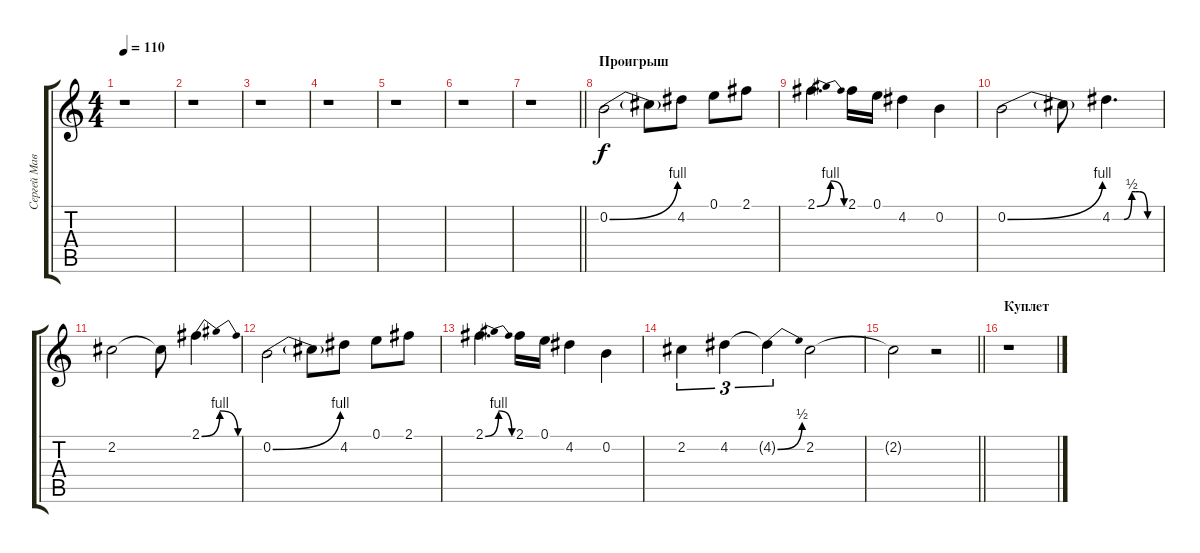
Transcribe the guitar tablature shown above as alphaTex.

\track ("Сергей Маврин" "Сергей Мав") {instrument distortionguitar}
\staff {score tabs}
\tuning (E4 B3 G3 D3 A2 E2) {hide}
\ts (4 4)
\tempo 110
\clef g2
\ks c
r.1{dy f} |
r.1 |
r.1 |
r.1 |
r.1 |
r.1 |
\barLineRight lightlight
r.1 |
\section ("" "Проигрыш")
0.2{be (bend 0 0 60 4)}.2{volume 13} 0.2{t}.8 4.2.8 0.1.8 2.1.8 |
2.1{be (bendrelease 0 0 15 4 45 4 60 0)}.4{d} 2.1.16 0.1.16 4.2.4 0.2.4 |
0.2{be (bend 0 0 60 4)}.2 0.2{t}.8 4.2{be (custom 0 0 15 0 25 2 30 2 35 2 45 0 60 0)}.4{d} |
2.2.2 2.2{t}.8 2.1{be (bendrelease 0 0 15 4 45 4 60 0)}.4{d} |
0.2{be (bend 0 0 60 4)}.2 0.2{t}.8 4.2.8 0.1.8 2.1.8 |
2.1{be (bendrelease 0 0 15 4 45 4 60 0)}.4{d} 2.1.16 0.1.16 4.2.4 0.2.4 |
2.2.4{tu (3 2)} 4.2.4{tu (3 2)} 4.2{be (bend 0 0 60 2) t}.4{tu (3 2)} 2.2.2 |
\barLineRight lightlight
2.2{t}.2 r.2 |
\section ("" "Куплет")
r.1
